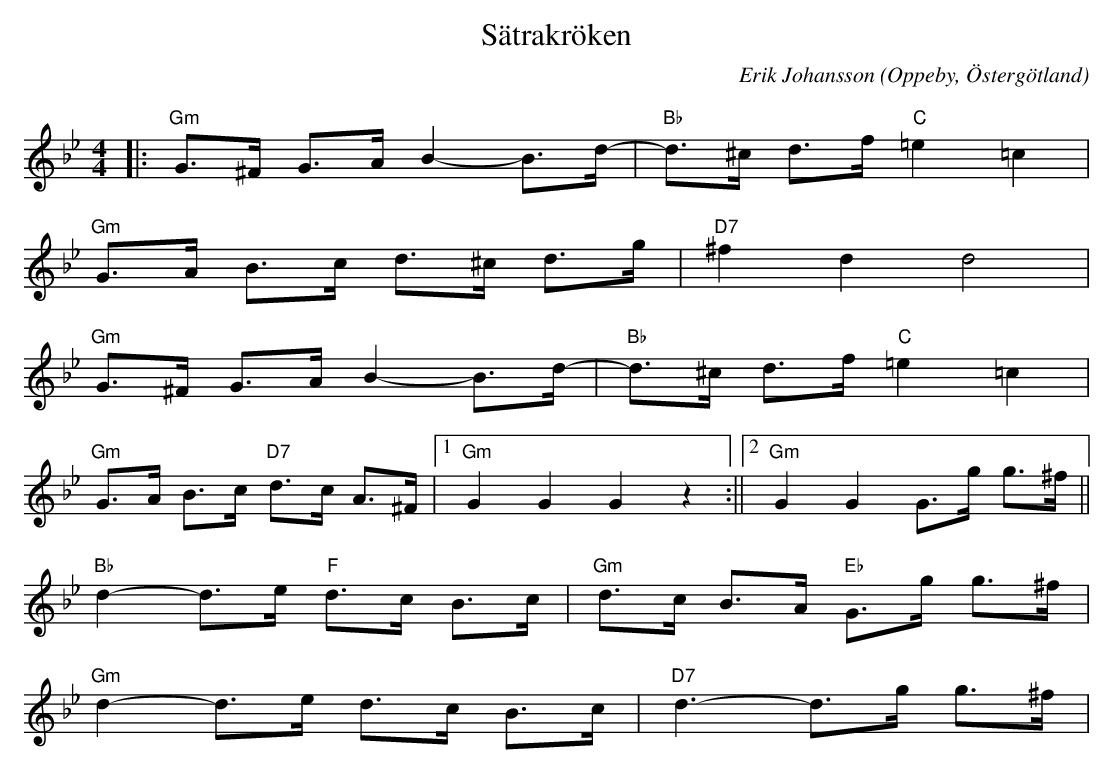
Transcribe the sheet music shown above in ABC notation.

X:1
T:Sätrakröken
C:Erik Johansson
O:Oppeby, Östergötland
Q:130
M:4/4
L:1/8
K:Gm
|:"Gm"G>^F G>A B2-B>d-|"Bb" d>^c d>f"C" =e2 =c2|
  "Gm"G>A B>c d>^c d>g|"D7" ^f2 d2 d4 |
  "Gm"G>^F G>A B2-B>d-|"Bb" d>^c d>f"C" =e2 =c2|
  "Gm"G>A B>c "D7"d>c A>^F|1"Gm" G2 G2 G2 z2 :||2 "Gm" G2 G2 G>g g>^f ||
  "Bb" d2-d>e "F" d>c B>c | "Gm" d>c B>A "Eb" G>g g>^f |
  "Gm" d2-d>e  d>c B>c | "D7" d3-d>g g>^f |
